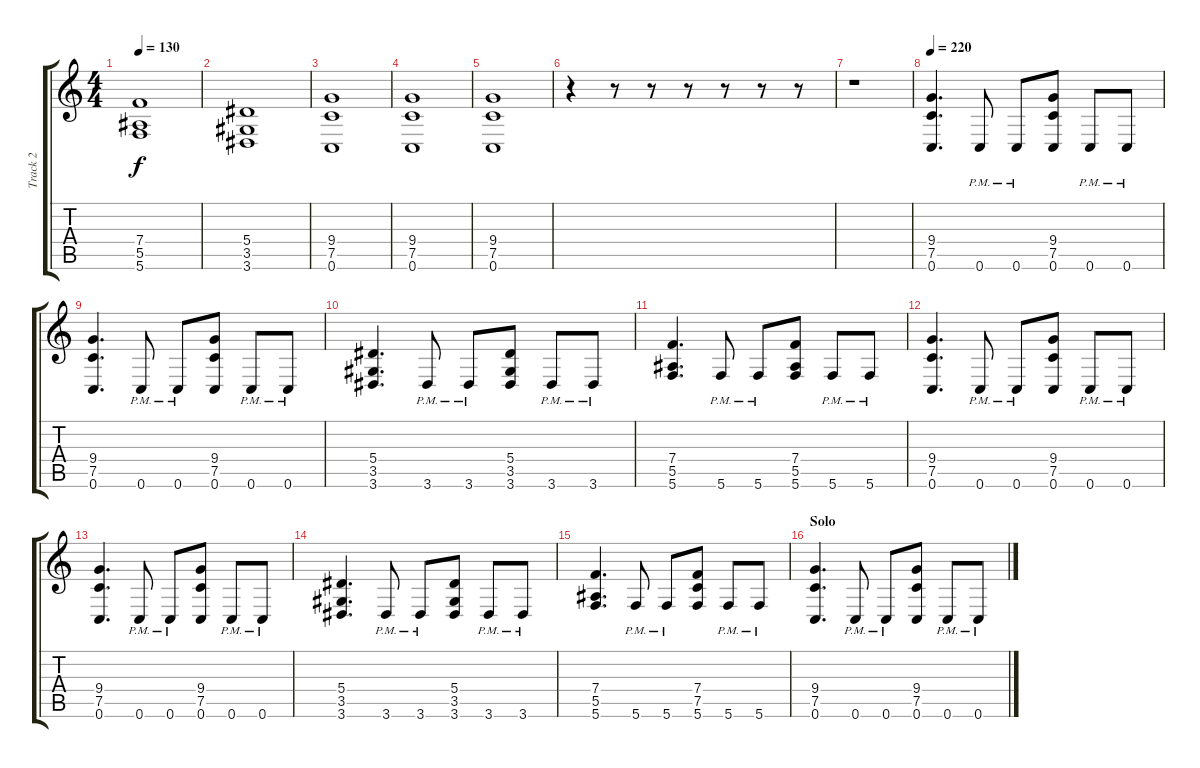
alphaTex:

\track ("Track 2" "Track 2") {instrument overdrivenguitar}
\staff {score tabs}
\tuning (C4 G3 Ab3 Bb2 F2 C2) {hide}
\ts (4 4)
\tempo 130
\clef g2
\ks c
(7.4 5.5 5.6).1{dy f} |
(5.4 3.5 3.6).1 |
(9.4 7.5 0.6).1 |
(9.4 7.5 0.6).1 |
(9.4 7.5 0.6).1 |
r.4 r.8 r.8 r.8 r.8 r.8 r.8 |
r.1 |
\tempo 220
(9.4 7.5 0.6).4{d} 0.6{pm}.8 0.6{pm}.8 (9.4 7.5 0.6).8 0.6{pm}.8 0.6{pm}.8 |
(9.4 7.5 0.6).4{d} 0.6{pm}.8 0.6{pm}.8 (9.4 7.5 0.6).8 0.6{pm}.8 0.6{pm}.8 |
(5.4 3.5 3.6).4{d} 3.6{pm}.8 3.6{pm}.8 (5.4 3.5 3.6).8 3.6{pm}.8 3.6{pm}.8 |
(7.4 5.5 5.6).4{d} 5.6{pm}.8 5.6{pm}.8 (7.4 5.5 5.6).8 5.6{pm}.8 5.6{pm}.8 |
(9.4 7.5 0.6).4{d} 0.6{pm}.8 0.6{pm}.8 (9.4 7.5 0.6).8 0.6{pm}.8 0.6{pm}.8 |
(9.4 7.5 0.6).4{d} 0.6{pm}.8 0.6{pm}.8 (9.4 7.5 0.6).8 0.6{pm}.8 0.6{pm}.8 |
(5.4 3.5 3.6).4{d} 3.6{pm}.8 3.6{pm}.8 (5.4 3.5 3.6).8 3.6{pm}.8 3.6{pm}.8 |
(7.4 5.5 5.6).4{d} 5.6{pm}.8 5.6{pm}.8 (7.4 7.5 5.6).8 5.6{pm}.8 5.6{pm}.8 |
\section ("" "Solo")
(9.4 7.5 0.6).4{d} 0.6{pm}.8 0.6{pm}.8 (9.4 7.5 0.6).8 0.6{pm}.8 0.6{pm}.8
